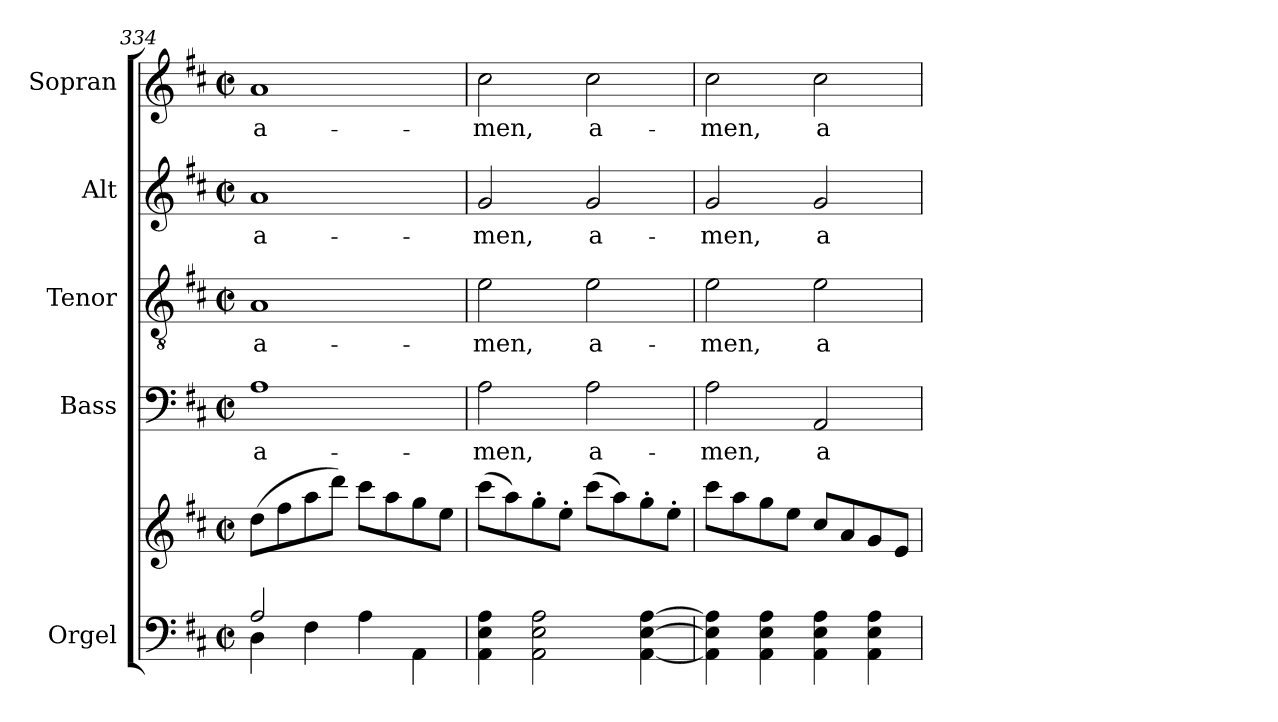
**kern	**kern	**kern	**text	**kern	**text	**kern	**text	**kern	**text
*part5	*part5	*part4	*part4	*part3	*part3	*part2	*part2	*part1	*part1
*staff6	*staff5	*staff4	*staff4	*staff3	*staff3	*staff2	*staff2	*staff1	*staff1
*I"Orgel	*	*I"Bass	*	*I"Tenor	*	*I"Alt	*	*I"Sopran	*
*I'Org.	*	*I'B.	*	*I'T.	*	*I'A.	*	*I'S.	*
*clefF4	*clefG2	*clefF4	*	*clefGv2	*	*clefG2	*	*clefG2	*
*k[f#c#]	*k[f#c#]	*k[f#c#]	*	*k[f#c#]	*	*k[f#c#]	*	*k[f#c#]	*
*D:	*D:	*D:	*	*D:	*	*D:	*	*D:	*
*M2/2	*M2/2	*M2/2	*	*M2/2	*	*M2/2	*	*M2/2	*
*met(c|)	*met(c|)	*met(c|)	*	*met(c|)	*	*met(c|)	*	*met(c|)	*
=334	=334	=334	=334	=334	=334	=334	=334	=334	=334
*^	*	*	*	*	*	*	*	*	*
!	!	!	!	!LO:LY:b	!	!LO:LY:b	!	!LO:LY:b	!	!LO:LY:b
2A/	4D\	(>8dd\L	1A	a-	1A	a-	1a	a-	1a	a-
.	.	8ff#\	.	.	.	.	.	.	.	.
.	4F#\	8aa\	.	.	.	.	.	.	.	.
.	.	8ddd\J)	.	.	.	.	.	.	.	.
2ryy	4A\	8ccc#\L	.	.	.	.	.	.	.	.
.	.	8aa\	.	.	.	.	.	.	.	.
.	4AA\	8gg\	.	.	.	.	.	.	.	.
.	.	8ee\J	.	.	.	.	.	.	.	.
*v	*v	*	*	*	*	*	*	*	*	*
=335	=335	=335	=335	=335	=335	=335	=335	=335	=335
!	!	!	!LO:LY:b	!	!LO:LY:b	!	!LO:LY:b	!	!LO:LY:b
4AA\ 4E\ 4A\	(>8ccc#\L	2A\	-men,	2e\	-men,	2g/	-men,	2cc#\	-men,
.	8aa\)	.	.	.	.	.	.	.	.
2AA\ 2E\ 2A\	8gg'>\	.	.	.	.	.	.	.	.
.	8ee'>\J	.	.	.	.	.	.	.	.
!	!	!	!LO:LY:b	!	!LO:LY:b	!	!LO:LY:b	!	!LO:LY:b
.	(>8ccc#\L	2A\	a-	2e\	a-	2g/	a-	2cc#\	a-
.	8aa\)	.	.	.	.	.	.	.	.
[4AA\ [4E\ [4A\	8gg'>\	.	.	.	.	.	.	.	.
.	8ee'>\J	.	.	.	.	.	.	.	.
=336	=336	=336	=336	=336	=336	=336	=336	=336	=336
!	!	!	!LO:LY:b	!	!LO:LY:b	!	!LO:LY:b	!	!LO:LY:b
4AA\] 4E\] 4A\]	8ccc#\L	2A\	-men,	2e\	-men,	2g/	-men,	2cc#\	-men,
.	8aa\	.	.	.	.	.	.	.	.
4AA\ 4E\ 4A\	8gg\	.	.	.	.	.	.	.	.
.	8ee\J	.	.	.	.	.	.	.	.
!	!	!	!LO:LY:b	!	!LO:LY:b	!	!LO:LY:b	!	!LO:LY:b
4AA\ 4E\ 4A\	8cc#/L	2AA/	a-	2e\	a-	2g/	a-	2cc#\	a-
.	8a/	.	.	.	.	.	.	.	.
4AA\ 4E\ 4A\	8g/	.	.	.	.	.	.	.	.
.	8e/J	.	.	.	.	.	.	.	.
=	=	=	=	=	=	=	=	=	=
*-	*-	*-	*-	*-	*-	*-	*-	*-	*-
